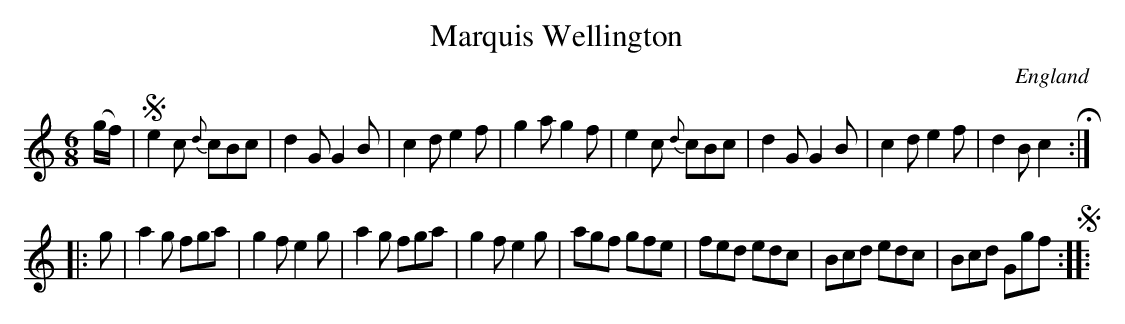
X:1
T:Marquis Wellington
L:1/8
M:6/8
O:England
K:C
(g/f/) |S \
e2c {d}cBc | d2G G2B | c2d e2f | g2a g2f | \
e2c {d}cBc | d2G G2B | c2d e2f | d2B c2 H::
g | a2g fga | g2f e2g | a2g fga | g2f e2g | \
agf gfe | fed edc | Bcd edc |Bcd Ggf S::
